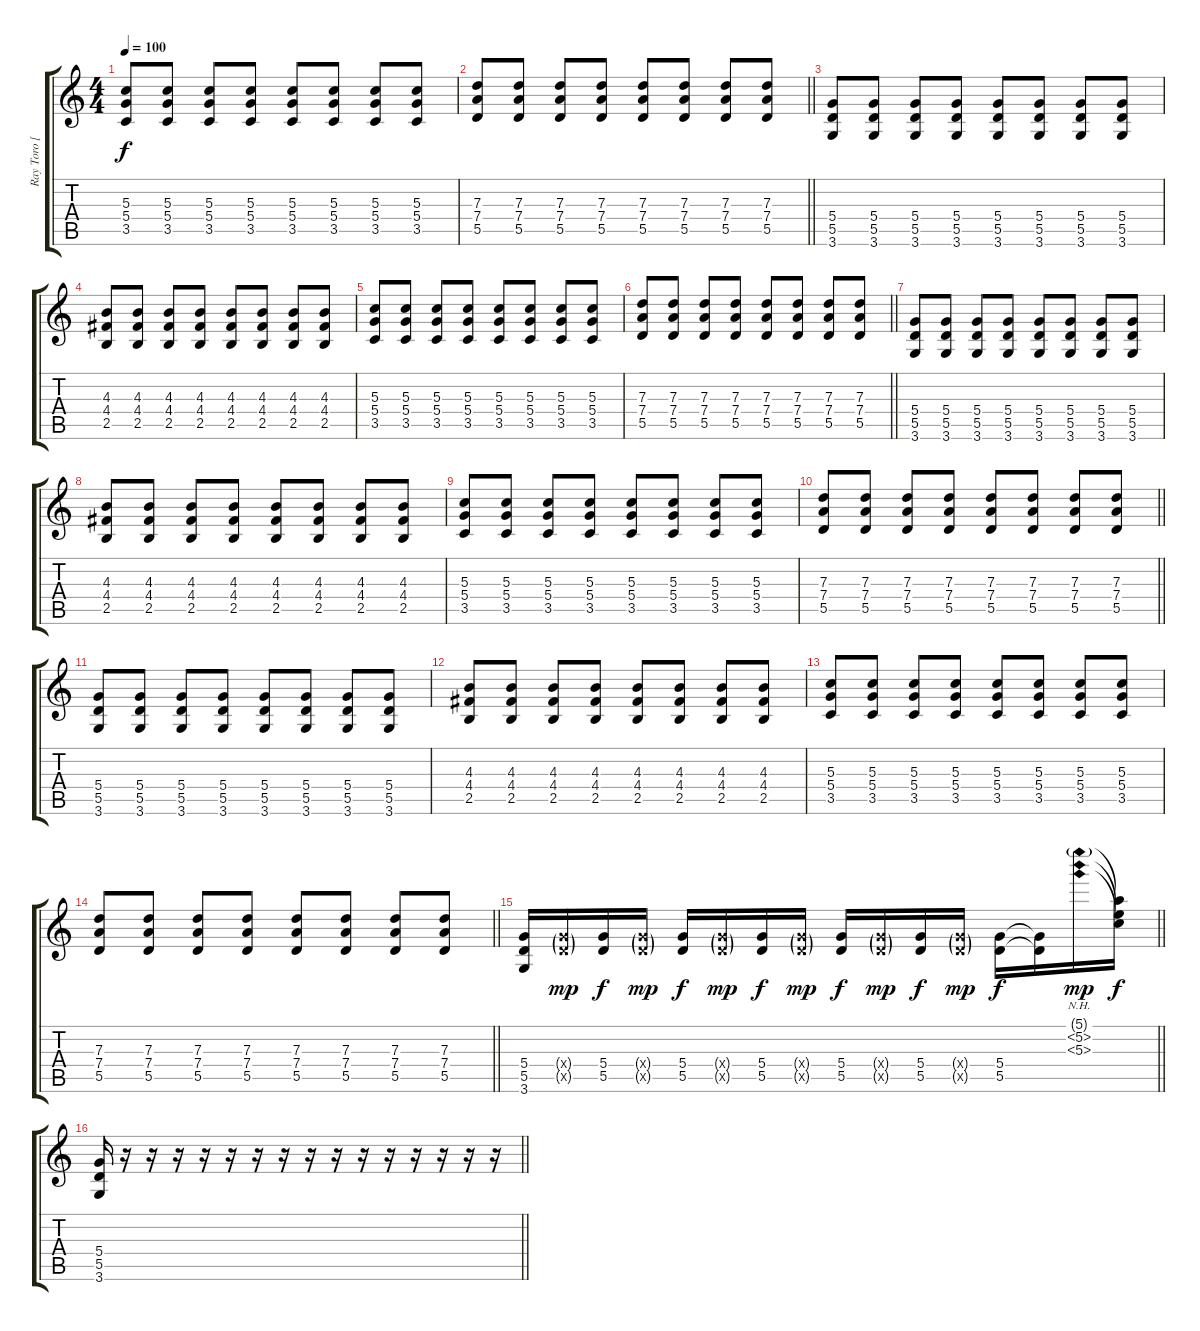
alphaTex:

\track ("Ray Toro [Lead Guitar]" "Ray Toro [") {instrument overdrivenguitar}
\staff {score tabs}
\tuning (E4 B3 G3 D3 A2 E2) {hide}
\ts (4 4)
\tempo 100
\clef g2
\ks c
(5.3 5.4 3.5).8{dy f} (5.3 5.4 3.5).8 (5.3 5.4 3.5).8 (5.3 5.4 3.5).8 (5.3 5.4 3.5).8 (5.3 5.4 3.5).8 (5.3 5.4 3.5).8 (5.3 5.4 3.5).8 |
\barLineRight lightlight
(7.3 7.4 5.5).8 (7.3 7.4 5.5).8 (7.3 7.4 5.5).8 (7.3 7.4 5.5).8 (7.3 7.4 5.5).8 (7.3 7.4 5.5).8 (7.3 7.4 5.5).8 (7.3 7.4 5.5).8 |
(5.4 5.5 3.6).8 (5.4 5.5 3.6).8 (5.4 5.5 3.6).8 (5.4 5.5 3.6).8 (5.4 5.5 3.6).8 (5.4 5.5 3.6).8 (5.4 5.5 3.6).8 (5.4 5.5 3.6).8 |
(4.3 4.4 2.5).8 (4.3 4.4 2.5).8 (4.3 4.4 2.5).8 (4.3 4.4 2.5).8 (4.3 4.4 2.5).8 (4.3 4.4 2.5).8 (4.3 4.4 2.5).8 (4.3 4.4 2.5).8 |
(5.3 5.4 3.5).8 (5.3 5.4 3.5).8 (5.3 5.4 3.5).8 (5.3 5.4 3.5).8 (5.3 5.4 3.5).8 (5.3 5.4 3.5).8 (5.3 5.4 3.5).8 (5.3 5.4 3.5).8 |
\barLineRight lightlight
(7.3 7.4 5.5).8 (7.3 7.4 5.5).8 (7.3 7.4 5.5).8 (7.3 7.4 5.5).8 (7.3 7.4 5.5).8 (7.3 7.4 5.5).8 (7.3 7.4 5.5).8 (7.3 7.4 5.5).8 |
(5.4 5.5 3.6).8 (5.4 5.5 3.6).8 (5.4 5.5 3.6).8 (5.4 5.5 3.6).8 (5.4 5.5 3.6).8 (5.4 5.5 3.6).8 (5.4 5.5 3.6).8 (5.4 5.5 3.6).8 |
(4.3 4.4 2.5).8 (4.3 4.4 2.5).8 (4.3 4.4 2.5).8 (4.3 4.4 2.5).8 (4.3 4.4 2.5).8 (4.3 4.4 2.5).8 (4.3 4.4 2.5).8 (4.3 4.4 2.5).8 |
(5.3 5.4 3.5).8 (5.3 5.4 3.5).8 (5.3 5.4 3.5).8 (5.3 5.4 3.5).8 (5.3 5.4 3.5).8 (5.3 5.4 3.5).8 (5.3 5.4 3.5).8 (5.3 5.4 3.5).8 |
\barLineRight lightlight
(7.3 7.4 5.5).8 (7.3 7.4 5.5).8 (7.3 7.4 5.5).8 (7.3 7.4 5.5).8 (7.3 7.4 5.5).8 (7.3 7.4 5.5).8 (7.3 7.4 5.5).8 (7.3 7.4 5.5).8 |
(5.4 5.5 3.6).8 (5.4 5.5 3.6).8 (5.4 5.5 3.6).8 (5.4 5.5 3.6).8 (5.4 5.5 3.6).8 (5.4 5.5 3.6).8 (5.4 5.5 3.6).8 (5.4 5.5 3.6).8 |
(4.3 4.4 2.5).8 (4.3 4.4 2.5).8 (4.3 4.4 2.5).8 (4.3 4.4 2.5).8 (4.3 4.4 2.5).8 (4.3 4.4 2.5).8 (4.3 4.4 2.5).8 (4.3 4.4 2.5).8 |
(5.3 5.4 3.5).8 (5.3 5.4 3.5).8 (5.3 5.4 3.5).8 (5.3 5.4 3.5).8 (5.3 5.4 3.5).8 (5.3 5.4 3.5).8 (5.3 5.4 3.5).8 (5.3 5.4 3.5).8 |
\barLineRight lightlight
(7.3 7.4 5.5).8 (7.3 7.4 5.5).8 (7.3 7.4 5.5).8 (7.3 7.4 5.5).8 (7.3 7.4 5.5).8 (7.3 7.4 5.5).8 (7.3 7.4 5.5).8 (7.3 7.4 5.5).8 |
\barLineRight lightlight
(5.4 5.5 3.6).16 (5.4{g x} 5.5{g x}).16{dy mp} (5.4 5.5).16{dy f} (5.4{g x} 5.5{g x}).16{dy mp} (5.4 5.5).16{dy f} (5.4{g x} 5.5{g x}).16{dy mp} (5.4 5.5).16{dy f} (5.4{g x} 5.5{g x}).16{dy mp} (5.4 5.5).16{dy f} (5.4{g x} 5.5{g x}).16{dy mp} (5.4 5.5).16{dy f} (5.4{g x} 5.5{g x}).16{dy mp} (5.4 5.5).16{dy f} (5.4{t} 5.5{t}).16 (5.1{nh g} 5.2{nh} 5.3{nh}).16{dy mp} (5.1{t} 5.2{t} 5.3{t}).16{dy f} |
\barLineRight lightlight
(5.4 5.5 3.6).16 r.16 r.16 r.16 r.16 r.16 r.16 r.16 r.16 r.16 r.16 r.16 r.16 r.16 r.16 r.16
